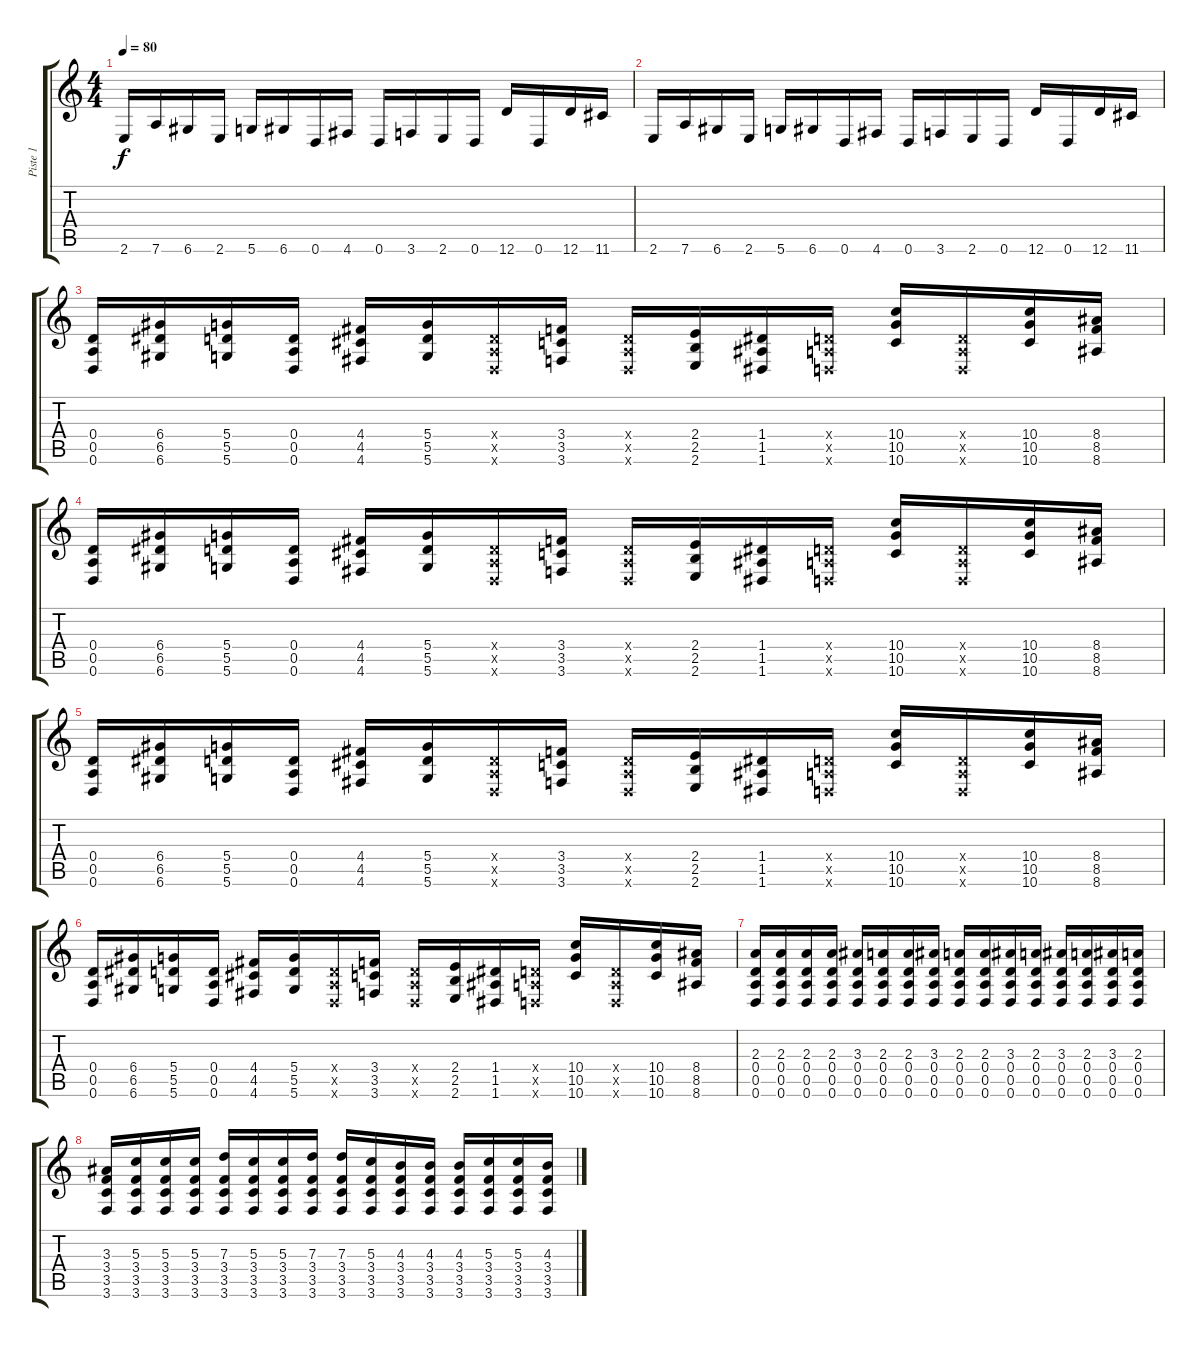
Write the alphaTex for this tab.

\track ("Piste 1" "Piste 1") {instrument distortionguitar}
\staff {score tabs}
\tuning (E4 B3 G3 D3 A2 D2) {hide}
\ts (4 4)
\tempo 80
\clef g2
\ks c
2.6.16{dy f} 7.6.16 6.6.16 2.6.16 5.6.16 6.6.16 0.6.16 4.6.16 0.6.16 3.6.16 2.6.16 0.6.16 12.6.16 0.6.16 12.6.16 11.6.16 |
2.6.16 7.6.16 6.6.16 2.6.16 5.6.16 6.6.16 0.6.16 4.6.16 0.6.16 3.6.16 2.6.16 0.6.16 12.6.16 0.6.16 12.6.16 11.6.16 |
(0.4 0.5 0.6).16 (6.4 6.5 6.6).16 (5.4 5.5 5.6).16 (0.4 0.5 0.6).16 (4.4 4.5 4.6).16 (5.4 5.5 5.6).16 (0.4{x} 0.5{x} 0.6{x}).16 (3.4 3.5 3.6).16 (0.4{x} 0.5{x} 0.6{x}).16 (2.4 2.5 2.6).16 (1.4 1.5 1.6).16 (0.4{x} 0.5{x} 0.6{x}).16 (10.4 10.5 10.6).16 (0.4{x} 0.5{x} 0.6{x}).16 (10.4 10.5 10.6).16 (8.4 8.5 8.6).16 |
(0.4 0.5 0.6).16 (6.4 6.5 6.6).16 (5.4 5.5 5.6).16 (0.4 0.5 0.6).16 (4.4 4.5 4.6).16 (5.4 5.5 5.6).16 (0.4{x} 0.5{x} 0.6{x}).16 (3.4 3.5 3.6).16 (0.4{x} 0.5{x} 0.6{x}).16 (2.4 2.5 2.6).16 (1.4 1.5 1.6).16 (0.4{x} 0.5{x} 0.6{x}).16 (10.4 10.5 10.6).16 (0.4{x} 0.5{x} 0.6{x}).16 (10.4 10.5 10.6).16 (8.4 8.5 8.6).16 |
(0.4 0.5 0.6).16 (6.4 6.5 6.6).16 (5.4 5.5 5.6).16 (0.4 0.5 0.6).16 (4.4 4.5 4.6).16 (5.4 5.5 5.6).16 (0.4{x} 0.5{x} 0.6{x}).16 (3.4 3.5 3.6).16 (0.4{x} 0.5{x} 0.6{x}).16 (2.4 2.5 2.6).16 (1.4 1.5 1.6).16 (0.4{x} 0.5{x} 0.6{x}).16 (10.4 10.5 10.6).16 (0.4{x} 0.5{x} 0.6{x}).16 (10.4 10.5 10.6).16 (8.4 8.5 8.6).16 |
(0.4 0.5 0.6).16 (6.4 6.5 6.6).16 (5.4 5.5 5.6).16 (0.4 0.5 0.6).16 (4.4 4.5 4.6).16 (5.4 5.5 5.6).16 (0.4{x} 0.5{x} 0.6{x}).16 (3.4 3.5 3.6).16 (0.4{x} 0.5{x} 0.6{x}).16 (2.4 2.5 2.6).16 (1.4 1.5 1.6).16 (0.4{x} 0.5{x} 0.6{x}).16 (10.4 10.5 10.6).16 (0.4{x} 0.5{x} 0.6{x}).16 (10.4 10.5 10.6).16 (8.4 8.5 8.6).16 |
(2.3 0.4 0.5 0.6).16 (2.3 0.4 0.5 0.6).16 (2.3 0.4 0.5 0.6).16 (2.3 0.4 0.5 0.6).16 (3.3 0.4 0.5 0.6).16 (2.3 0.4 0.5 0.6).16 (2.3 0.4 0.5 0.6).16 (3.3 0.4 0.5 0.6).16 (2.3 0.4 0.5 0.6).16 (2.3 0.4 0.5 0.6).16 (3.3 0.4 0.5 0.6).16 (2.3 0.4 0.5 0.6).16 (3.3 0.4 0.5 0.6).16 (2.3 0.4 0.5 0.6).16 (3.3 0.4 0.5 0.6).16 (2.3 0.4 0.5 0.6).16 |
(3.3 3.4 3.5 3.6).16 (5.3 3.4 3.5 3.6).16 (5.3 3.4 3.5 3.6).16 (5.3 3.4 3.5 3.6).16 (7.3 3.4 3.5 3.6).16 (5.3 3.4 3.5 3.6).16 (5.3 3.4 3.5 3.6).16 (7.3 3.4 3.5 3.6).16 (7.3 3.4 3.5 3.6).16 (5.3 3.4 3.5 3.6).16 (4.3 3.4 3.5 3.6).16 (4.3 3.4 3.5 3.6).16 (4.3 3.4 3.5 3.6).16 (5.3 3.4 3.5 3.6).16 (5.3 3.4 3.5 3.6).16 (4.3 3.4 3.5 3.6).16
